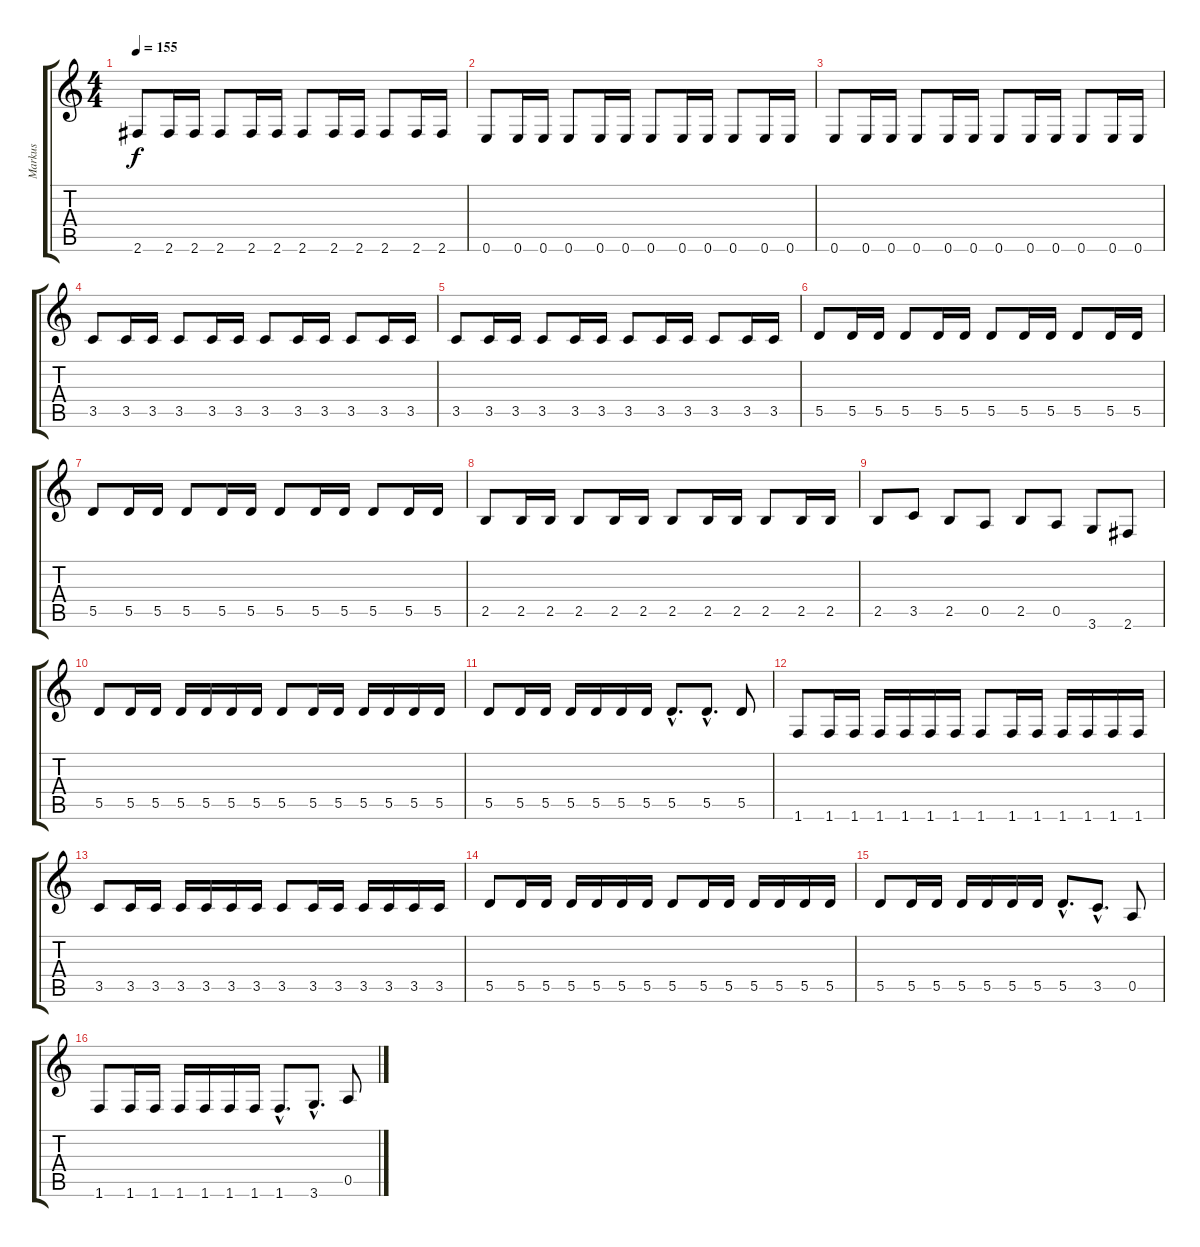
\track ("Markus" "Markus") {instrument electricbassfinger}
\staff {score tabs}
\tuning (E4 B3 G3 D3 A2 E2) {hide}
\ts (4 4)
\tempo 155
\clef g2
\ks c
2.6.8{dy f} 2.6.16 2.6.16 2.6.8 2.6.16 2.6.16 2.6.8 2.6.16 2.6.16 2.6.8 2.6.16 2.6.16 |
0.6.8 0.6.16 0.6.16 0.6.8 0.6.16 0.6.16 0.6.8 0.6.16 0.6.16 0.6.8 0.6.16 0.6.16 |
0.6.8 0.6.16 0.6.16 0.6.8 0.6.16 0.6.16 0.6.8 0.6.16 0.6.16 0.6.8 0.6.16 0.6.16 |
3.5.8 3.5.16 3.5.16 3.5.8 3.5.16 3.5.16 3.5.8 3.5.16 3.5.16 3.5.8 3.5.16 3.5.16 |
3.5.8 3.5.16 3.5.16 3.5.8 3.5.16 3.5.16 3.5.8 3.5.16 3.5.16 3.5.8 3.5.16 3.5.16 |
5.5.8 5.5.16 5.5.16 5.5.8 5.5.16 5.5.16 5.5.8 5.5.16 5.5.16 5.5.8 5.5.16 5.5.16 |
5.5.8 5.5.16 5.5.16 5.5.8 5.5.16 5.5.16 5.5.8 5.5.16 5.5.16 5.5.8 5.5.16 5.5.16 |
2.5.8 2.5.16 2.5.16 2.5.8 2.5.16 2.5.16 2.5.8 2.5.16 2.5.16 2.5.8 2.5.16 2.5.16 |
2.5.8 3.5.8 2.5.8 0.5.8 2.5.8 0.5.8 3.6.8 2.6.8 |
5.5.8 5.5.16 5.5.16 5.5.16 5.5.16 5.5.16 5.5.16 5.5.8 5.5.16 5.5.16 5.5.16 5.5.16 5.5.16 5.5.16 |
5.5.8 5.5.16 5.5.16 5.5.16 5.5.16 5.5.16 5.5.16 5.5{hac}.8{d} 5.5{hac}.8{d} 5.5.8 |
1.6.8 1.6.16 1.6.16 1.6.16 1.6.16 1.6.16 1.6.16 1.6.8 1.6.16 1.6.16 1.6.16 1.6.16 1.6.16 1.6.16 |
3.5.8 3.5.16 3.5.16 3.5.16 3.5.16 3.5.16 3.5.16 3.5.8 3.5.16 3.5.16 3.5.16 3.5.16 3.5.16 3.5.16 |
5.5.8 5.5.16 5.5.16 5.5.16 5.5.16 5.5.16 5.5.16 5.5.8 5.5.16 5.5.16 5.5.16 5.5.16 5.5.16 5.5.16 |
5.5.8 5.5.16 5.5.16 5.5.16 5.5.16 5.5.16 5.5.16 5.5{hac}.8{d} 3.5{hac}.8{d} 0.5.8 |
1.6.8 1.6.16 1.6.16 1.6.16 1.6.16 1.6.16 1.6.16 1.6{hac}.8{d} 3.6{hac}.8{d} 0.5.8
